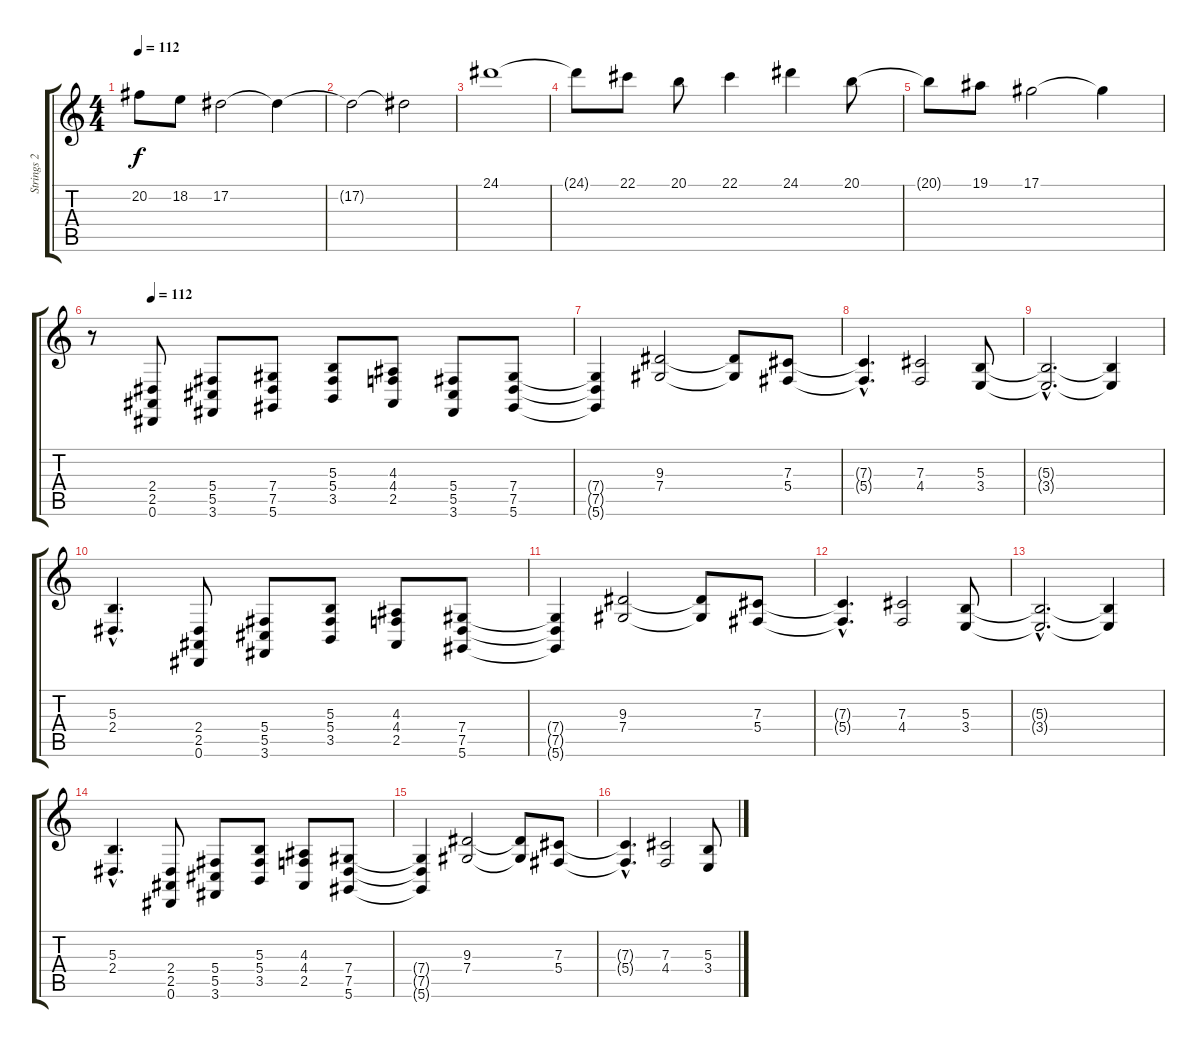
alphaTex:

\track ("Strings 2" "Strings 2") {instrument stringensemble1}
\staff {score tabs}
\tuning (Eb4 Bb3 Gb3 Db3 Ab2 Eb2) {hide}
\ts (4 4)
\tempo 112
\clef g2
\ks c
20.2{t}.8{dy f} 18.2.8 17.2.2 17.2{t}.4 |
17.2{t}.2 17.2{t}.2{volume 0} |
24.1.1{volume 10 balance 2 instrument flute} |
24.1{t}.8 22.1.8 20.1.8 22.1.4 24.1.4 20.1.8 |
20.1{t}.8 19.1.8 17.1.2 17.1{t}.4 |
\tempo (112 0.125)
r.8{volume 16 balance 14 instrument stringensemble1} (2.4 2.5 0.6).8 (5.4 5.5 3.6).8 (7.4 7.5 5.6).8 (5.3 5.4 3.5).8 (4.3 4.4 2.5).8 (5.4 5.5 3.6).8 (7.4 7.5 5.6).8 |
(7.4{t} 7.5{t} 5.6{t}).4{instrument stringensemble1} (9.3 7.4).2 (9.3{t} 7.4{t}).8 (7.3 5.4).8 |
(7.3{hac t} 5.4{hac t}).4{d} (7.3 4.4).2 (5.3 3.4).8 |
(5.3{hac t} 3.4{hac t}).2{d} (5.3{t} 3.4{t}).4 |
(5.3{hac} 2.4{hac}).4{d} (2.4 2.5 0.6).8 (5.4 5.5 3.6).8 (5.3 5.4 3.5).8 (4.3 4.4 2.5).8 (7.4 7.5 5.6).8 |
(7.4{t} 7.5{t} 5.6{t}).4 (9.3 7.4).2 (9.3{t} 7.4{t}).8 (7.3 5.4).8 |
(7.3{hac t} 5.4{hac t}).4{d} (7.3 4.4).2 (5.3 3.4).8 |
(5.3{hac t} 3.4{hac t}).2{d} (5.3{t} 3.4{t}).4 |
(5.3{hac} 2.4{hac}).4{d} (2.4 2.5 0.6).8 (5.4 5.5 3.6).8 (5.3 5.4 3.5).8 (4.3 4.4 2.5).8 (7.4 7.5 5.6).8 |
(7.4{t} 7.5{t} 5.6{t}).4 (9.3 7.4).2 (9.3{t} 7.4{t}).8 (7.3 5.4).8 |
(7.3{hac t} 5.4{hac t}).4{d} (7.3 4.4).2 (5.3 3.4).8
